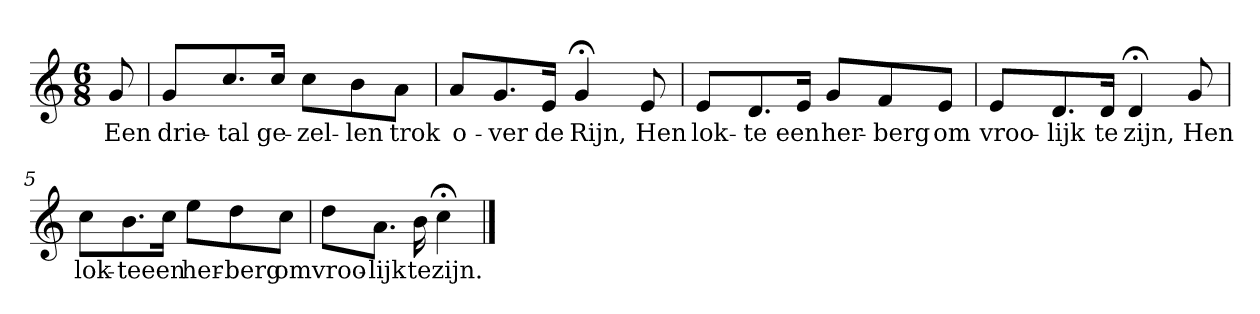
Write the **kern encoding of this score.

**kern	**text
*part1	*part1
*staff1	*staff1
*k[]	*
*C:	*
*M6/8	*
*MM120	*
=	=
8g	Een
=1	=1
8gL	drie-
8.cc	-tal
16ccJk	ge-
8ccL	-zel-
8b	-len
8aJ	trok
=2	=2
8aL	o-
8.g	-ver
16eJk	de
4g;<	Rijn,
8e	Hen
=3	=3
8eL	lok-
8.d	-te
16eJk	een
8gL	her-
8f	-berg
8eJ	om
=4	=4
8eL	vroo-
8.d	-lijk
16dJk	te
4d;<	zijn,
8g	Hen
=5	=5
8ccL	lok-
8.b	-te
16ccJk	een
8eeL	her-
8dd	-berg
8ccJ	om
=6	=6
8ddL	vroo-
8.aJ	-lijk
16b	te
4cc;<	zijn.
==	==
*-	*-
